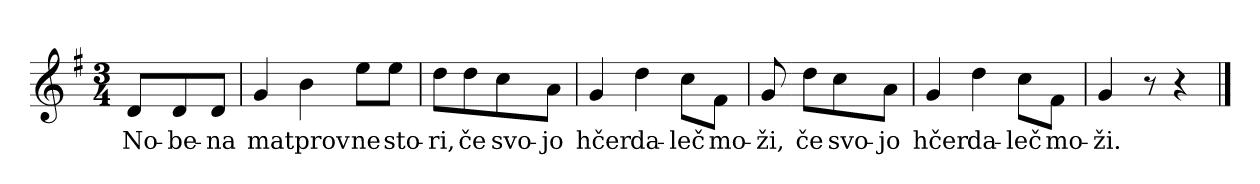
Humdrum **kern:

**kern	**text
*part1	*part1
*staff1	*staff1
*clefG2	*
*k[f#]	*
*G:	*
*M3/4+4/4	*
=	=
8d/L	No-
*MM108	*
8d/	-be-
8d/J	-na
=1	=1
4g/	mat
4b\	prov
8ee\L	ne
8ee\J	sto-
=2	=2
8dd\L	-ri,
8dd\	če
8cc\	svo-
8a\J	-jo
=3	=3
4g/	hčer
4dd\	da-
8cc\L	-leč
8f#\J	mo-
=3X1	=3X1
8g/	-ži,
=3X2-	=3X2-
8dd\L	če
8cc\	svo-
8a\J	-jo
=4	=4
4g/	hčer
4dd\	da-
8cc\L	-leč
8f#\J	mo-
!!LO:LB:g=z
=5	=5
4g/	-ži.
8r	.
4r	.
==	==
*-	*-
